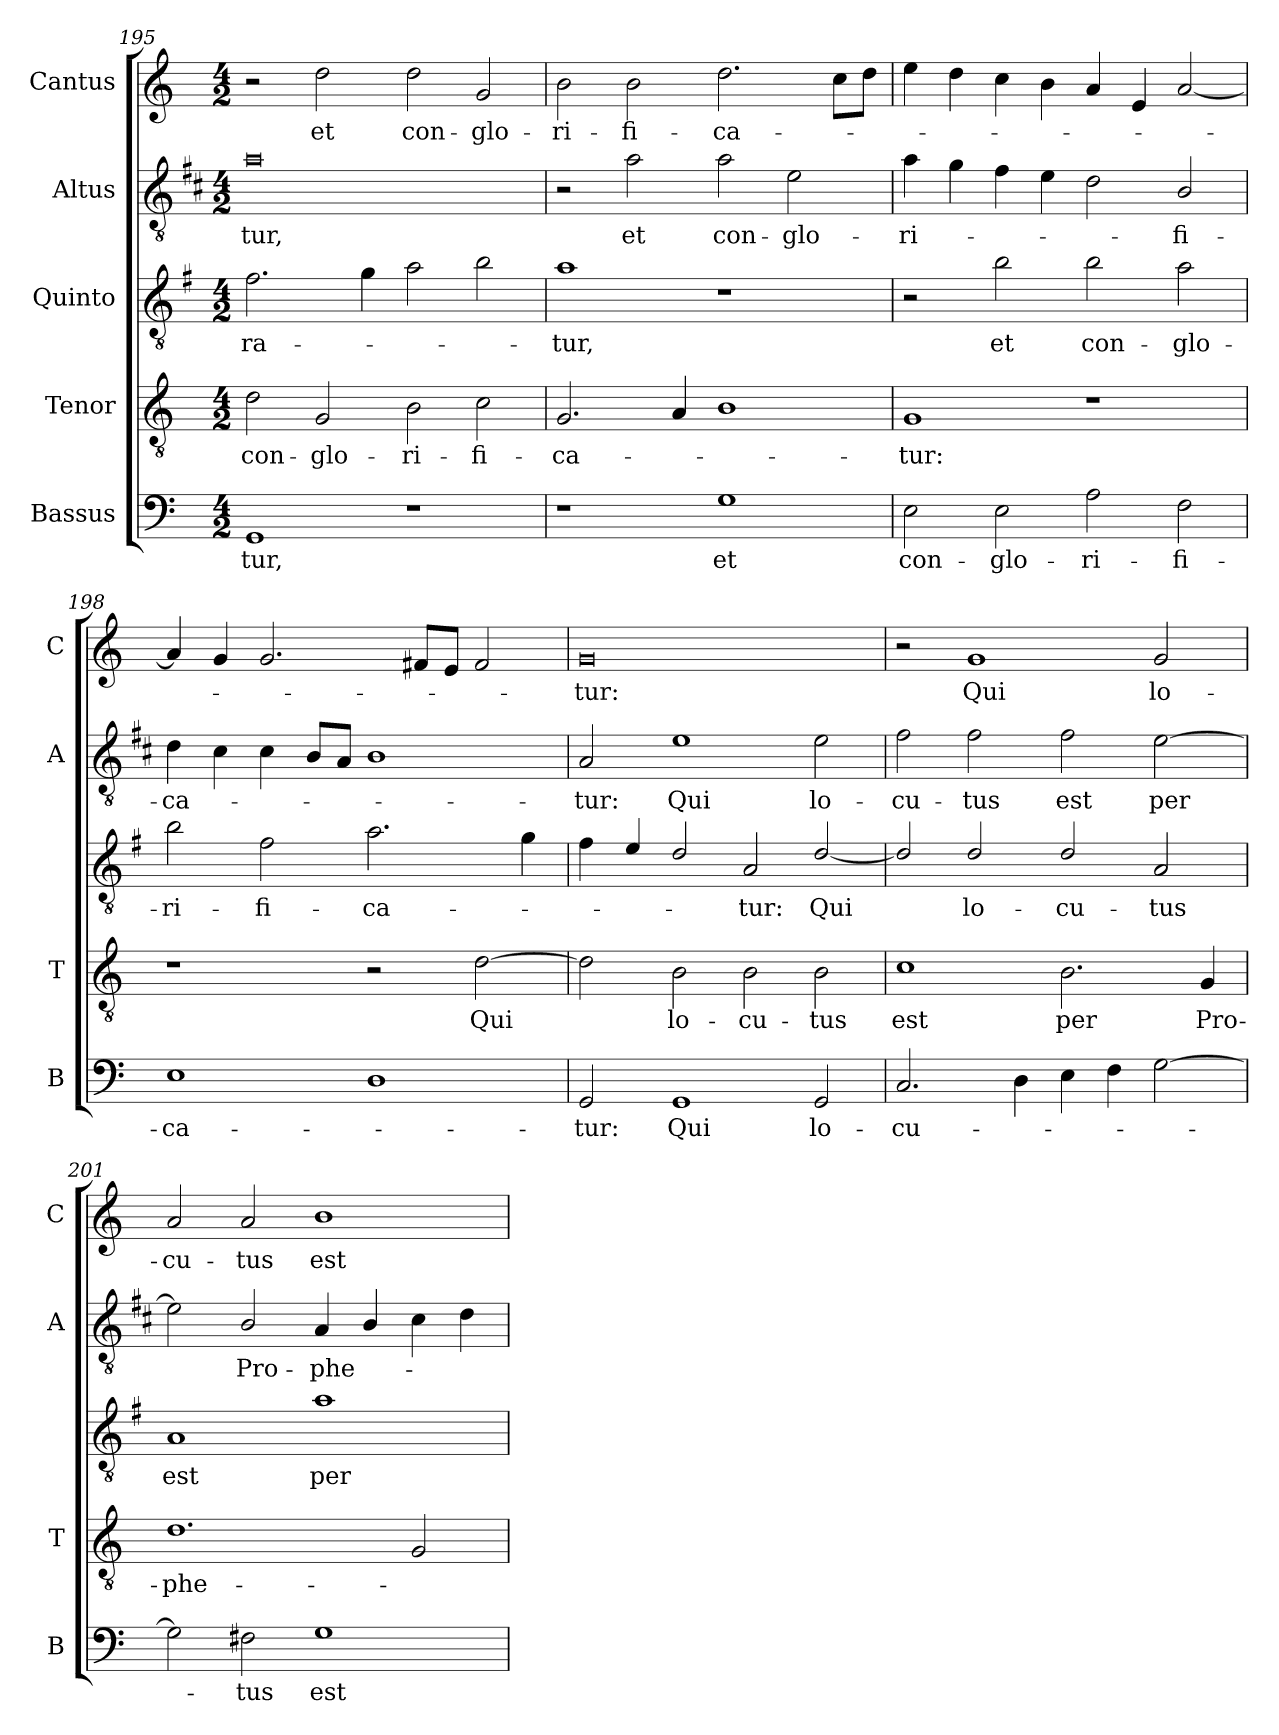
**kern	**text	**kern	**text	**kern	**text	**kern	**text	**kern	**text
*part5	*part5	*part4	*part4	*part3	*part3	*part2	*part2	*part1	*part1
*staff5	*staff5	*staff4	*staff4	*staff3	*staff3	*staff2	*staff2	*staff1	*staff1
*I"Bassus	*	*I"Tenor	*	*I"Quinto	*	*I"Altus	*	*I"Cantus	*
*I'B	*	*I'T	*	*	*	*I'A	*	*I'C	*
*clefF4	*	*clefGv2	*	*clefGv2	*	*clefGv2	*	*clefG2	*
*	*	*	*	*ITrd4c7	*	*ITrd1c2	*	*	*
*k[]	*	*k[]	*	*k[]	*	*k[]	*	*k[]	*
*C:	*	*C:	*	*C:	*	*C:	*	*C:	*
*M4/2	*	*M4/2	*	*M4/2	*	*M4/2	*	*M4/2	*
=195	=195	=195	=195	=195	=195	=195	=195	=195	=195
!	!LO:LY:b	!	!LO:LY:b	!	!LO:LY:b	!	!LO:LY:b	!	!
1GG	-tur,	2d\	con-	2.B\	-ra-	0g	-tur,	2r	.
!	!	!	!LO:LY:b	!	!	!	!	!	!LO:LY:b
.	.	2G/	-glo-	.	.	.	.	2dd\	et
.	.	.	.	4c\	.	.	.	.	.
!	!	!	!LO:LY:b	!	!	!	!	!	!LO:LY:b
1r	.	2B\	-ri-	2d\	.	.	.	2dd\	con-
!	!	!	!LO:LY:b	!	!	!	!	!	!LO:LY:b
.	.	2c\	-fi-	2e\	.	.	.	2g/	-glo-
=196	=196	=196	=196	=196	=196	=196	=196	=196	=196
!	!	!	!LO:LY:b	!	!LO:LY:b	!	!	!	!LO:LY:b
1r	.	2.G/	-ca-	1d	-tur,	2r	.	2b\	-ri-
!	!	!	!	!	!	!	!LO:LY:b	!	!LO:LY:b
.	.	.	.	.	.	2g\	et	2b\	-fi-
.	.	4A/	.	.	.	.	.	.	.
!	!LO:LY:b	!	!	!	!	!	!LO:LY:b	!	!LO:LY:b
1G	et	1B	.	1r	.	2g\	con-	2.dd\	-ca-
!	!	!	!	!	!	!	!LO:LY:b	!	!
.	.	.	.	.	.	2d\	-glo-	.	.
.	.	.	.	.	.	.	.	8cc\L	.
.	.	.	.	.	.	.	.	8dd\J	.
=197	=197	=197	=197	=197	=197	=197	=197	=197	=197
!	!LO:LY:b	!	!LO:LY:b	!	!	!	!LO:LY:b	!	!
2E\	con-	1G	-tur:	2r	.	4g\	-ri-	4ee\	.
.	.	.	.	.	.	4f\	.	4dd\	.
!	!LO:LY:b	!	!	!	!LO:LY:b	!	!	!	!
2E\	-glo-	.	.	2e\	et	4e\	.	4cc\	.
.	.	.	.	.	.	4d\	.	4b\	.
!	!LO:LY:b	!	!	!	!LO:LY:b	!	!	!	!
2A\	-ri-	1r	.	2e\	con-	2c\	.	4a/	.
.	.	.	.	.	.	.	.	4e/	.
!	!LO:LY:b	!	!	!	!LO:LY:b	!	!LO:LY:b	!	!
2F\	-fi-	.	.	2d\	-glo-	2A/	-fi-	[2a/	.
!!LO:PB:g=z
=198	=198	=198	=198	=198	=198	=198	=198	=198	=198
!	!LO:LY:b	!	!	!	!LO:LY:b	!	!LO:LY:b	!	!
1E	-ca-	1r	.	2e\	-ri-	4c\	-ca-	4a/]	.
.	.	.	.	.	.	4B\	.	4g/	.
!	!	!	!	!	!LO:LY:b	!	!	!	!
.	.	.	.	2B\	-fi-	4B\	.	2.g/	.
.	.	.	.	.	.	8A/L	.	.	.
.	.	.	.	.	.	8G/J	.	.	.
!	!	!	!	!	!LO:LY:b	!	!	!	!
1D	.	2r	.	2.d\	-ca-	1A	.	.	.
.	.	.	.	.	.	.	.	8f#X/L	.
.	.	.	.	.	.	.	.	8e/J	.
!	!	!	!LO:LY:b	!	!	!	!	!	!
.	.	[2d\	Qui	.	.	.	.	2f#/	.
.	.	.	.	4c\	.	.	.	.	.
=199	=199	=199	=199	=199	=199	=199	=199	=199	=199
!	!LO:LY:b	!	!	!	!	!	!LO:LY:b	!	!LO:LY:b
2GG/	-tur:	2d\]	.	4B\	.	2G/	-tur:	0g	-tur:
.	.	.	.	4A/	.	.	.	.	.
!	!LO:LY:b	!	!LO:LY:b	!	!	!	!LO:LY:b	!	!
1GG	Qui	2B\	lo-	2G/	.	1d	Qui	.	.
!	!	!	!LO:LY:b	!	!LO:LY:b	!	!	!	!
.	.	2B\	-cu-	2D/	-tur:	.	.	.	.
!	!LO:LY:b	!	!LO:LY:b	!	!LO:LY:b	!	!LO:LY:b	!	!
2GG/	lo-	2B\	-tus	[2G/	Qui	2d\	lo-	.	.
=200	=200	=200	=200	=200	=200	=200	=200	=200	=200
!	!LO:LY:b	!	!LO:LY:b	!	!	!	!LO:LY:b	!	!
2.C/	-cu-	1c	est	2G/]	.	2e\	-cu-	2r	.
!	!	!	!	!	!LO:LY:b	!	!LO:LY:b	!	!LO:LY:b
.	.	.	.	2G/	lo-	2e\	-tus	1g	Qui
4D\	.	.	.	.	.	.	.	.	.
!	!	!	!LO:LY:b	!	!LO:LY:b	!	!LO:LY:b	!	!
4E\	.	2.B\	per	2G/	-cu-	2e\	est	.	.
4F\	.	.	.	.	.	.	.	.	.
!	!	!	!	!	!LO:LY:b	!	!LO:LY:b	!	!LO:LY:b
[2G\	.	.	.	2D/	-tus	[2d\	per	2g/	lo-
!	!	!	!LO:LY:b	!	!	!	!	!	!
.	.	4G/	Pro-	.	.	.	.	.	.
=201	=201	=201	=201	=201	=201	=201	=201	=201	=201
!	!	!	!LO:LY:b	!	!LO:LY:b	!	!	!	!LO:LY:b
2G\]	.	1.d	-phe-	1D	est	2d\]	.	2a/	-cu-
!	!LO:LY:b	!	!	!	!	!	!LO:LY:b	!	!LO:LY:b
2F#X\	-tus	.	.	.	.	2A/	Pro-	2a/	-tus
!	!LO:LY:b	!	!	!	!LO:LY:b	!	!LO:LY:b	!	!LO:LY:b
1G	est	.	.	1d	per	4G/	-phe-	1b	est
.	.	.	.	.	.	4A/	.	.	.
.	.	2G/	.	.	.	4B\	.	.	.
.	.	.	.	.	.	4c\	.	.	.
=	=	=	=	=	=	=	=	=	=
*-	*-	*-	*-	*-	*-	*-	*-	*-	*-
